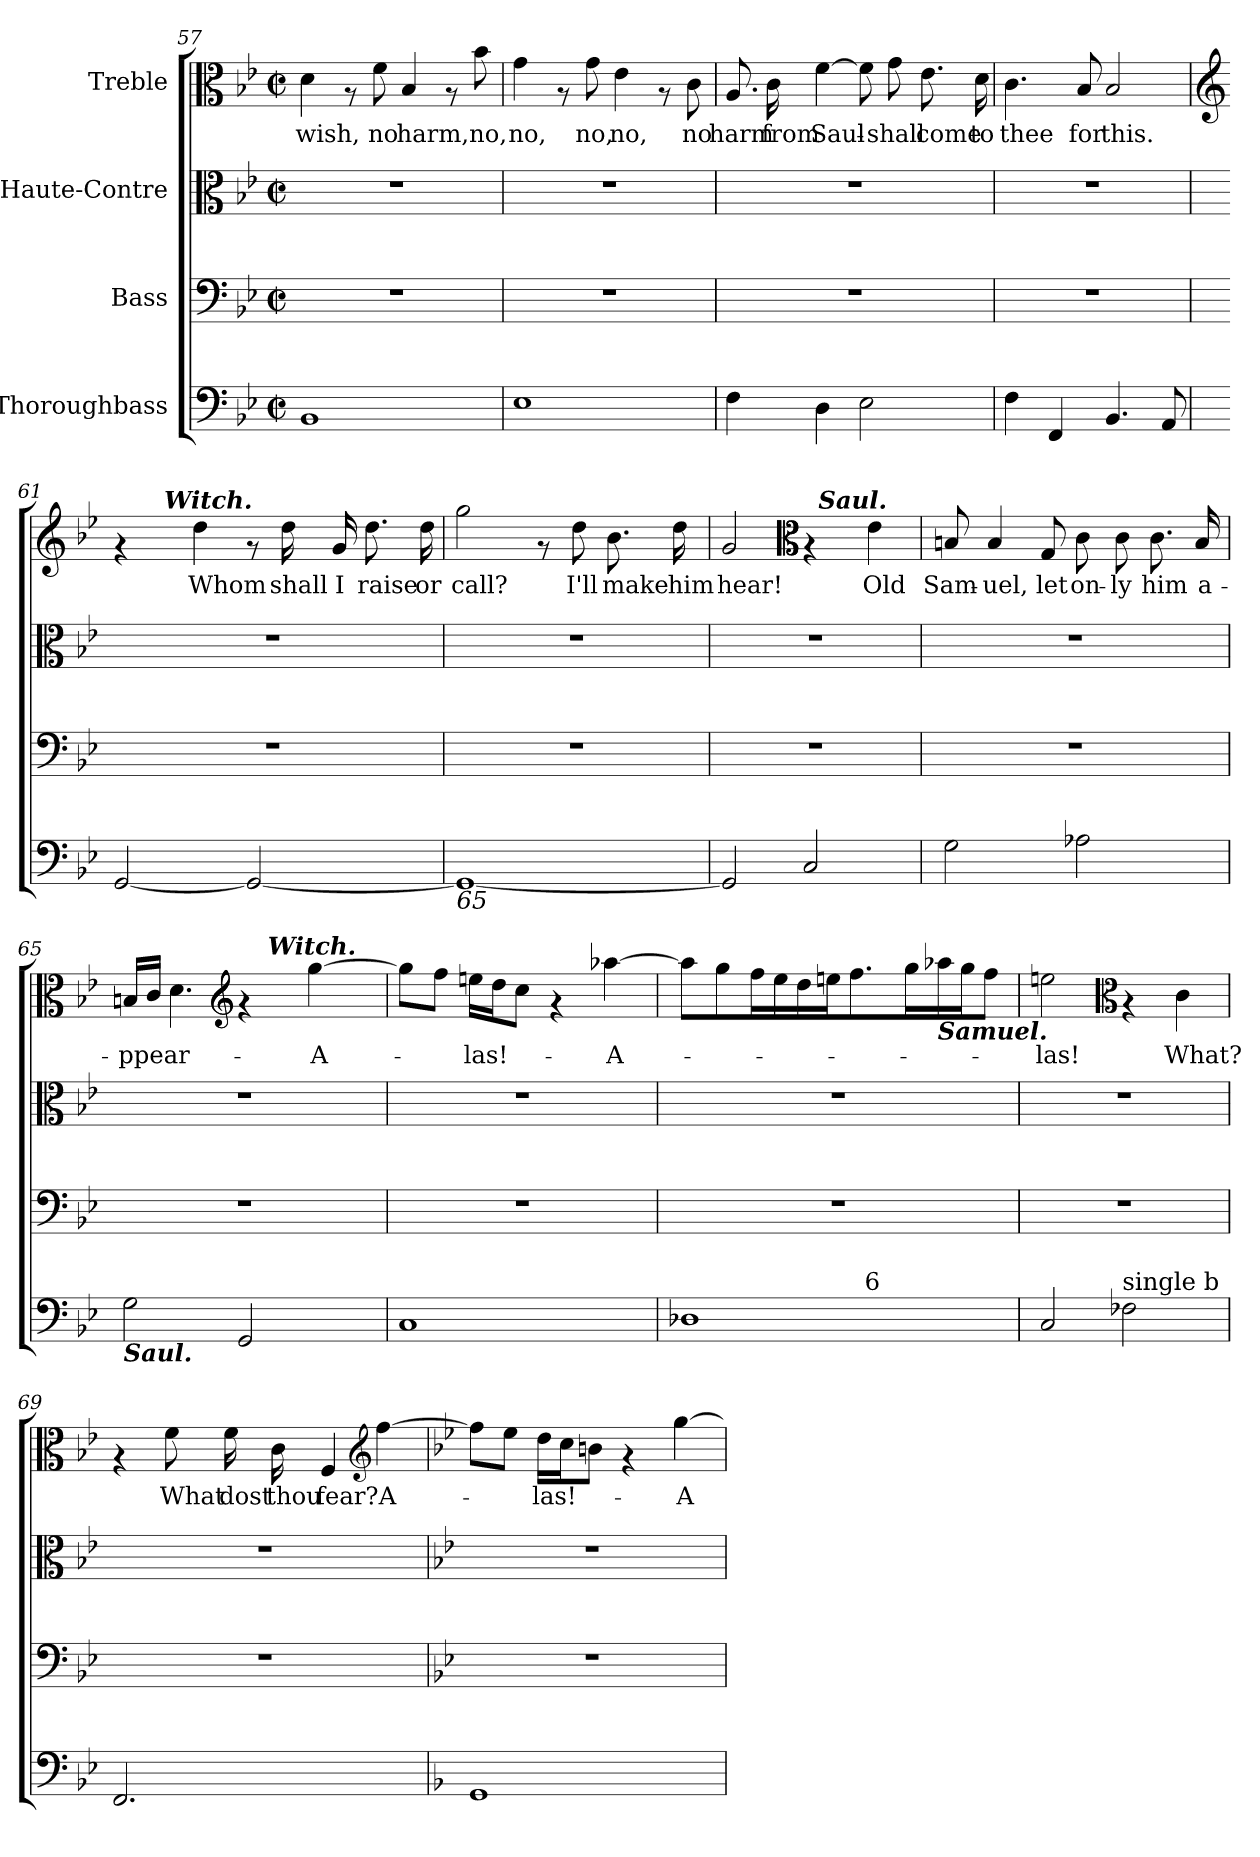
**kern	**kern	**kern	**kern	**text
*part4	*part3	*part2	*part1	*part1
*staff4	*staff3	*staff2	*staff1	*staff1
*I"Thoroughbass	*I"Bass	*I"Haute-Contre	*I"Treble	*
!!LO:LB:g=z
*clefF4	*clefF4	*clefC3	*clefC3	*
*k[b-e-]	*k[b-e-]	*k[b-e-]	*k[b-e-]	*
*B-:	*B-:	*B-:	*B-:	*
*M2/2	*M2/2	*M2/2	*M2/2	*
*met(c|)	*met(c|)	*met(c|)	*met(c|)	*
=57	=57	=57	=57	=57
!	!	!	!	!LO:LY:b
1BB-	1r	1r	4d\	wish,
.	.	.	8rG	.
!	!	!	!	!LO:LY:b
.	.	.	8f\	no
!	!	!	!	!LO:LY:b
.	.	.	4B-/	harm,
.	.	.	8rG	.
!	!	!	!	!LO:LY:b
.	.	.	8b-\	no,
=58	=58	=58	=58	=58
!	!	!	!	!LO:LY:b
1E-	1r	1r	4g\	no,
.	.	.	8rG	.
!	!	!	!	!LO:LY:b
.	.	.	8g\	no,
!	!	!	!	!LO:LY:b
.	.	.	4e-\	no,
.	.	.	8rG	.
!	!	!	!	!LO:LY:b
.	.	.	8c\	no
=59	=59	=59	=59	=59
!	!	!	!	!LO:LY:b
4F\	1r	1r	8.A/	harm
!	!	!	!	!LO:LY:b
.	.	.	16c\	from
!	!	!	!	!LO:LY:b
4D\	.	.	[>4f\	Saul-
2E-\	.	.	8f\]	.
!	!	!	!	!LO:LY:b
.	.	.	8g\	-shall
!	!	!	!	!LO:LY:b
.	.	.	8.e-\	come
!	!	!	!	!LO:LY:b
.	.	.	16d\	to
=60	=60	=60	=60	=60
!	!	!	!	!LO:LY:b
4F\	1r	1r	4.c\	thee
4FF/	.	.	.	.
!	!	!	!	!LO:LY:b
.	.	.	8B-/	for
!	!	!	!	!LO:LY:b
4.BB-/	.	.	2B-/	this.
8AA/	.	.	.	.
!!LO:LB:g=z
=61	=61	=61	=61	=61
*	*	*	*clefG2	*
*	*	*	*^	*
[<2GG/	1r	1r	4rf	8ryy	.
.	.	.	.	32ryy	.
!	!	!	!	!LO:TX:a:Bi:t=Witch.	!
.	.	.	.	2ryy	.
!	!	!	!	!	!LO:LY:b
.	.	.	4dd\	.	Whom
2GG/_	.	.	8rf	.	.
!	!	!	!	!	!LO:LY:b
.	.	.	16dd\	.	shall
.	.	.	.	4ryy	.
!	!	!	!	!	!LO:LY:b
.	.	.	16g/	.	I
!	!	!	!	!	!LO:LY:b
.	.	.	8.dd\	.	raise
.	.	.	.	16.ryy	.
!	!	!	!	!	!LO:LY:b
.	.	.	16dd\	.	or
=62	=62	=62	=62	=62	=62
!LO:TX:b:i:t=65	!	!	!	!	!
!	!	!	!	!	!LO:LY:b
*	*	*	*v	*v	*
1GG_	1r	1r	2gg\	call?
.	.	.	8rf	.
!	!	!	!	!LO:LY:b
.	.	.	8dd\	I'll
!	!	!	!	!LO:LY:b
.	.	.	8.b-\	make
!	!	!	!	!LO:LY:b
.	.	.	16dd\	him
=63	=63	=63	=63	=63
!	!	!	!	!LO:LY:b
*	*	*	*^	*
2GG/]	1r	1r	2g/	2ryy	hear!
*	*	*	*clefC3	*	*
2C/	.	.	4rG	32ryy	.
!	!	!	!	!LO:TX:a:Bi:t=Saul.	!
.	.	.	.	4...ryy	.
!	!	!	!	!	!LO:LY:b
.	.	.	4e-\	.	Old
=64	=64	=64	=64	=64	=64
!	!	!	!	!	!LO:LY:b
*	*	*	*v	*v	*
2G\	1r	1r	8Bn/	Sam-
!	!	!	!	!LO:LY:b
.	.	.	4B/	-uel,
!	!	!	!	!LO:LY:b
.	.	.	8G/	let
!	!	!	!	!LO:LY:b
2A-X\	.	.	8c\	on-
!	!	!	!	!LO:LY:b
.	.	.	8c\	-ly
!	!	!	!	!LO:LY:b
.	.	.	8.c\	him
!	!	!	!	!LO:LY:b
.	.	.	16B/	a-
!!LO:PB:g=z
=65	=65	=65	=65	=65
!LO:TX:b:Bi:t=Saul.	!	!	!	!
!	!	!	!	!LO:LY:b
*	*	*	*^	*
2G\	1r	1r	16Bn/LL	2ryy	-ppear-
.	.	.	16c/JJ	.	.
.	.	.	4.d\	.	.
*	*	*	*clefG2	*	*
2GG/	.	.	4rf	16.ryy	.
!	!	!	!	!LO:TX:a:Bi:t=Witch.	!
.	.	.	.	4ryy	.
!	!	!	!	!	!LO:LY:b
.	.	.	[>4gg\	.	-A-
.	.	.	.	8ryy	.
.	.	.	.	32ryy	.
*	*	*	*v	*v	*
=66	=66	=66	=66	=66
1C	1r	1r	8gg\L]	.
.	.	.	8ff\J	.
!	!	!	!	!LO:LY:b
.	.	.	16een\LL	-las!-
.	.	.	16dd\J	.
.	.	.	8cc\J	.
.	.	.	4rf	.
!	!	!	!	!LO:LY:b
.	.	.	[>4aa-X\	-A-
=67	=67	=67	=67	=67
*^	*	*	*	*
1D-X	2ryy	1r	1r	8aa-\L]	.
.	.	.	.	8gg\	.
.	.	.	.	16ff\L	.
.	.	.	.	16ee-\	.
.	.	.	.	16dd\	.
.	.	.	.	16een\J	.
.	32ryy	.	.	8.ff\	.
!	!LO:TX:a:t=6	!	!	!	!
.	4...ryy	.	.	.	.
.	.	.	.	16gg\L	.
!	!	!	!	!LO:TX:b:Bi:t=Samuel.	!
.	.	.	.	16aa-X\	.
.	.	.	.	16gg\J	.
.	.	.	.	8ff\J	.
=68	=68	=68	=68	=68	=68
!	!	!	!	!	!LO:LY:b
*v	*v	*	*	*	*
2C/	1r	1r	2een\	-las!
*	*	*	*clefC3	*
!LO:TX:a:t=single b	!	!	!	!
2F-\	.	.	4rG	.
!	!	!	!	!LO:LY:b
.	.	.	4c\	What?
!!LO:PB:g=z
=69	=69	=69	=69	=69
2.FF	1r	1r	4rG	.
!	!	!	!	!LO:LY:b
.	.	.	8f\	What
!	!	!	!	!LO:LY:b
.	.	.	16f\	dost
!	!	!	!	!LO:LY:b
.	.	.	16c\	thou
!	!	!	!	!LO:LY:b
.	.	.	4F/	fear?
*	*	*	*clefG2	*
!	!	!	!	!LO:LY:b
4ryy	.	.	[>4ff\	A-
=70	=70	=70	=70	=70
*k[b-]	*	*	*	*
*F:	*	*	*	*
1GG	1r	1r	8ff\L]	.
.	.	.	8ee-\J	.
!	!	!	!	!LO:LY:b
.	.	.	16dd\LL	-las!-
.	.	.	16cc\J	.
.	.	.	8bn\J	.
.	.	.	4rf	.
!	!	!	!	!LO:LY:b
.	.	.	[>4gg\	-A-
=	=	=	=	=
*-	*-	*-	*-	*-
